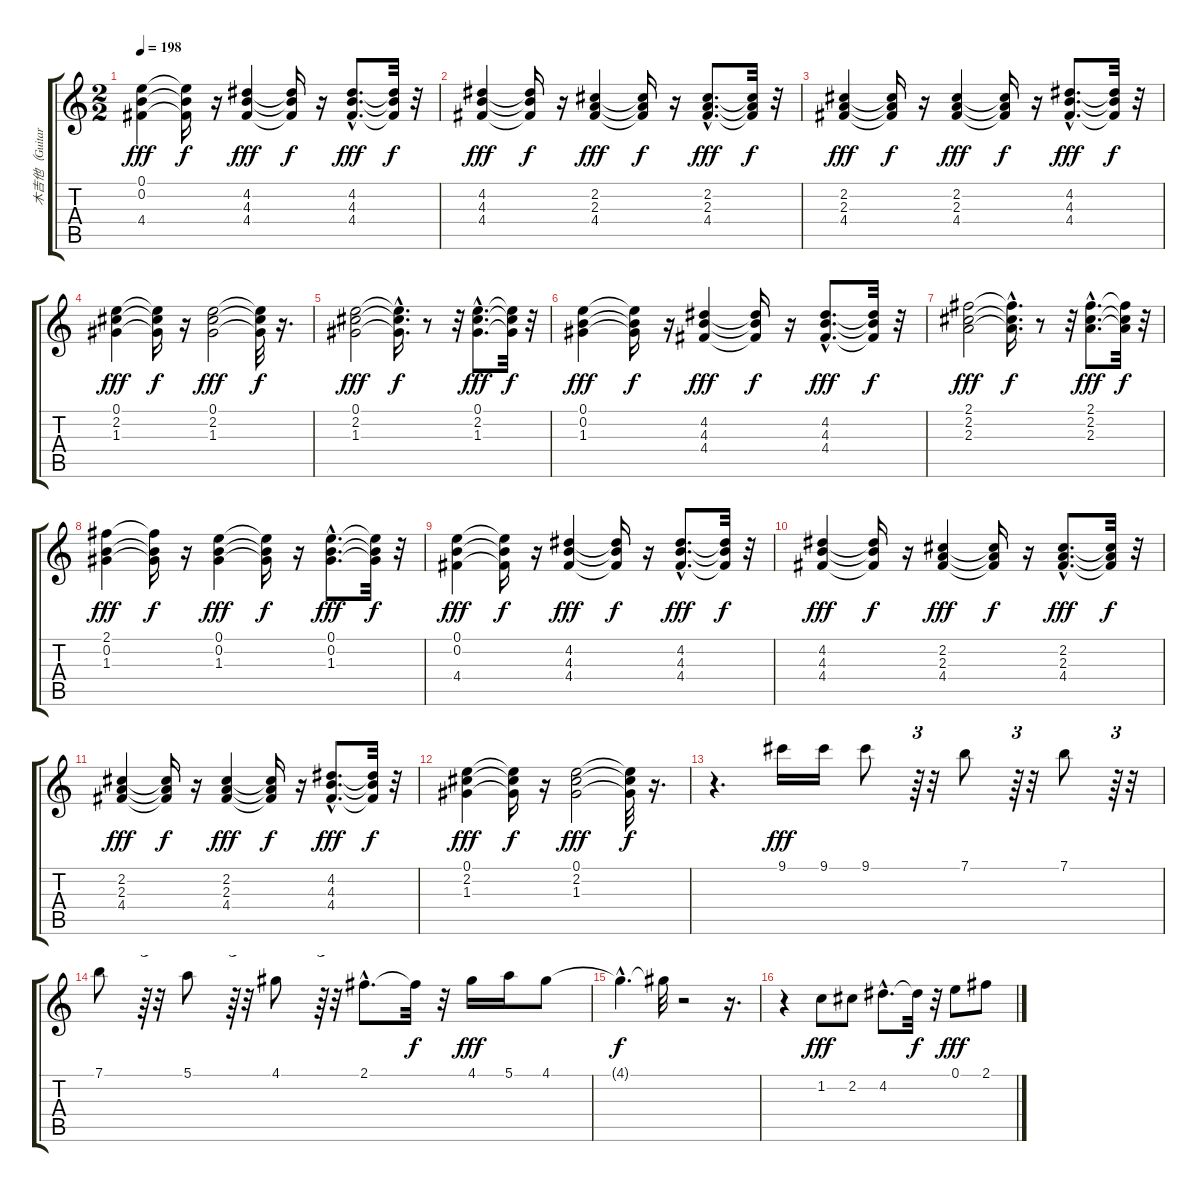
\track ("木吉他（Guitar）" "木吉他（Guitar") {instrument acousticguitarsteel}
\staff {score tabs}
\tuning (E4 B3 G3 D3 A2 E2) {hide}
\ts (2 2)
\tempo 198
\clef g2
\ks c
(0.1 0.2 4.4).4{dy fff} (0.1{t} 0.2{t} 4.4{t}).16{dy f} r.16 (4.2 4.3 4.4).4{dy fff} (4.2{t} 4.3{t} 4.4{t}).16{dy f} r.16 (4.2{hac} 4.3{hac} 4.4{hac}).8{d dy fff} (4.2{t} 4.3{t} 4.4{t}).32{dy f} r.32 |
(4.2 4.3 4.4).4{dy fff} (4.2{t} 4.3{t} 4.4{t}).16{dy f} r.16 (2.2 2.3 4.4).4{dy fff} (2.2{t} 2.3{t} 4.4{t}).16{dy f} r.16 (2.2{hac} 2.3{hac} 4.4{hac}).8{d dy fff} (2.2{t} 2.3{t} 4.4{t}).32{dy f} r.32 |
(2.2 2.3 4.4).4{dy fff} (2.2{t} 2.3{t} 4.4{t}).16{dy f} r.16 (2.2 2.3 4.4).4{dy fff} (2.2{t} 2.3{t} 4.4{t}).16{dy f} r.16 (4.2{hac} 4.3{hac} 4.4{hac}).8{d dy fff} (4.2{t} 4.3{t} 4.4{t}).32{dy f} r.32 |
(0.1 2.2 1.3).4{dy fff} (0.1{t} 2.2{t} 1.3{t}).16{dy f} r.16 (0.1 2.2 1.3).2{dy fff} (0.1{t} 2.2{t} 1.3{t}).32{dy f} r.16{d} |
(0.1 2.2 1.3).2{dy fff} (0.1{hac t} 2.2{hac t} 1.3{hac t}).16{d dy f} r.8 r.32 (0.1{hac} 2.2{hac} 1.3{hac}).8{d dy fff} (0.1{t} 2.2{t} 1.3{t}).32{dy f} r.32 |
(0.1 0.2 1.3).4{dy fff} (0.1{t} 0.2{t} 1.3{t}).16{dy f} r.16 (4.2 4.3 4.4).4{dy fff} (4.2{t} 4.3{t} 4.4{t}).16{dy f} r.16 (4.2{hac} 4.3{hac} 4.4{hac}).8{d dy fff} (4.2{t} 4.3{t} 4.4{t}).32{dy f} r.32 |
(2.1 2.2 2.3).2{dy fff} (2.1{hac t} 2.2{hac t} 2.3{hac t}).16{d dy f} r.8 r.32 (2.1{hac} 2.2{hac} 2.3{hac}).8{d dy fff} (2.1{t} 2.2{t} 2.3{t}).32{dy f} r.32 |
(2.1 0.2 1.3).4{dy fff} (2.1{t} 0.2{t} 1.3{t}).16{dy f} r.16 (0.1 0.2 1.3).4{dy fff} (0.1{t} 0.2{t} 1.3{t}).16{dy f} r.16 (0.1{hac} 0.2{hac} 1.3{hac}).8{d dy fff} (0.1{t} 0.2{t} 1.3{t}).32{dy f} r.32 |
(0.1 0.2 4.4).4{dy fff} (0.1{t} 0.2{t} 4.4{t}).16{dy f} r.16 (4.2 4.3 4.4).4{dy fff} (4.2{t} 4.3{t} 4.4{t}).16{dy f} r.16 (4.2{hac} 4.3{hac} 4.4{hac}).8{d dy fff} (4.2{t} 4.3{t} 4.4{t}).32{dy f} r.32 |
(4.2 4.3 4.4).4{dy fff} (4.2{t} 4.3{t} 4.4{t}).16{dy f} r.16 (2.2 2.3 4.4).4{dy fff} (2.2{t} 2.3{t} 4.4{t}).16{dy f} r.16 (2.2{hac} 2.3{hac} 4.4{hac}).8{d dy fff} (2.2{t} 2.3{t} 4.4{t}).32{dy f} r.32 |
(2.2 2.3 4.4).4{dy fff} (2.2{t} 2.3{t} 4.4{t}).16{dy f} r.16 (2.2 2.3 4.4).4{dy fff} (2.2{t} 2.3{t} 4.4{t}).16{dy f} r.16 (4.2{hac} 4.3{hac} 4.4{hac}).8{d dy fff} (4.2{t} 4.3{t} 4.4{t}).32{dy f} r.32 |
(0.1 2.2 1.3).4{dy fff} (0.1{t} 2.2{t} 1.3{t}).16{dy f} r.16 (0.1 2.2 1.3).2{dy fff} (0.1{t} 2.2{t} 1.3{t}).32{dy f} r.16{d} |
r.4{d} 9.1.16{dy fff} 9.1.16 9.1.8 r.64{tu (3 2)} r.32 7.1.8 r.64{tu (3 2)} r.32 7.1.8 r.64{tu (3 2)} r.32 |
7.1.8 r.64{tu (3 2)} r.32 5.1.8 r.64{tu (3 2)} r.32 4.1.8 r.64{tu (3 2)} r.32 2.1{hac}.8{d} 2.1{t}.32{dy f} r.32 4.1.16{dy fff} 5.1.16 4.1.8 |
4.1{hac t}.4{d dy f} 4.1{t}.32 r.2 r.16{d} |
r.4 1.2.8{dy fff} 2.2.8 4.2{hac}.8{d} 4.2{t}.32{dy f} r.32 0.1.8{dy fff} 2.1.8
